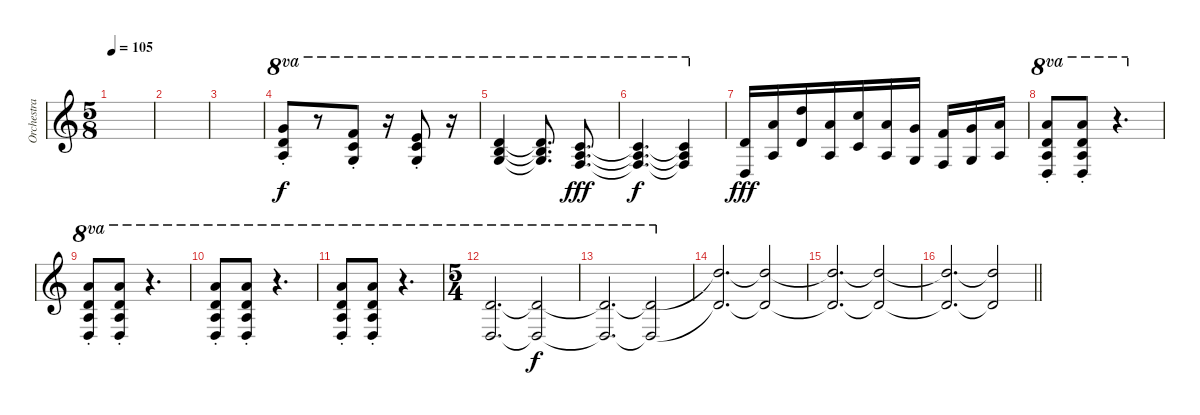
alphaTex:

\track ("Orchestra" "Orchestra") {instrument brasssection}
\staff {score}
\tuning (D4 A3 F3 C3 G2 D2) {hide}
\ts (5 8)
\tempo 105
\clef g2
\ks aminor
|
|
|
(17.1{st} 17.2{st} 16.3{st}).8{ot 8va} r.8{ot 8va} (15.1{st} 15.2{st} 14.3{st}).8{ot 8va} r.16{ot 8va} (14.1{st} 15.2{st} 14.3{st}).8{ot 8va} r.16{ot 8va} |
(12.1 14.2 14.3).4{ot 8va} (12.1{t} 14.2{t} 14.3{t}).8{d ot 8va dy f} (10.1 12.2 12.3).8{d ot 8va dy fff} |
(10.1{t} 12.2{t} 12.3{t}).4{d ot 8va dy f} (10.1{t} 12.2{t} 12.3{t}).4{ot 8va} |
(14.4 12.6).16{dy fff} (16.3 14.5).16{beam merge} (17.2 14.4).16 (16.3 14.5).16 (15.2 12.4).16 (16.3 14.5).16{beam merge} (14.3 12.5).16{beam split} (12.3 10.5).16{beam merge} (14.3 12.5).16 (16.3 14.5).16 |
(19.1 17.2{st} 16.3{st} 14.4{st}).8{ot 8va} (19.1{st} 17.2{st} 16.3{st} 14.4{st}).8{ot 8va} r.4{d ot 8va} |
(19.1 17.2{st} 16.3{st} 14.4{st}).8{ot 8va} (19.1{st} 17.2{st} 16.3{st} 14.4{st}).8{ot 8va} r.4{d ot 8va} |
(19.1 17.2{st} 16.3{st} 14.4{st}).8{ot 8va} (19.1{st} 17.2{st} 16.3{st} 14.4{st}).8{ot 8va} r.4{d ot 8va} |
(19.1 17.2{st} 16.3{st} 14.4{st}).8{ot 8va} (19.1{st} 17.2{st} 16.3{st} 14.4{st}).8{ot 8va} r.4{d ot 8va} |
\ts (5 4)
(17.2 14.4).2{d ot 8va volume 5} (17.2{t} 14.4{t}).2{ot 8va dy f} |
(17.2{t} 14.4{t}).2{d ot 8va} (17.2{t} 14.4{t}).2{ot 8va} |
(17.2{t} 14.4{t}).2{d} (17.2{t} 14.4{t}).2 |
(17.2{t} 14.4{t}).2{d} (17.2{t} 14.4{t}).2 |
\barLineRight lightlight
(17.2{t} 14.4{t}).2{d} (17.2{t} 14.4{t}).2
